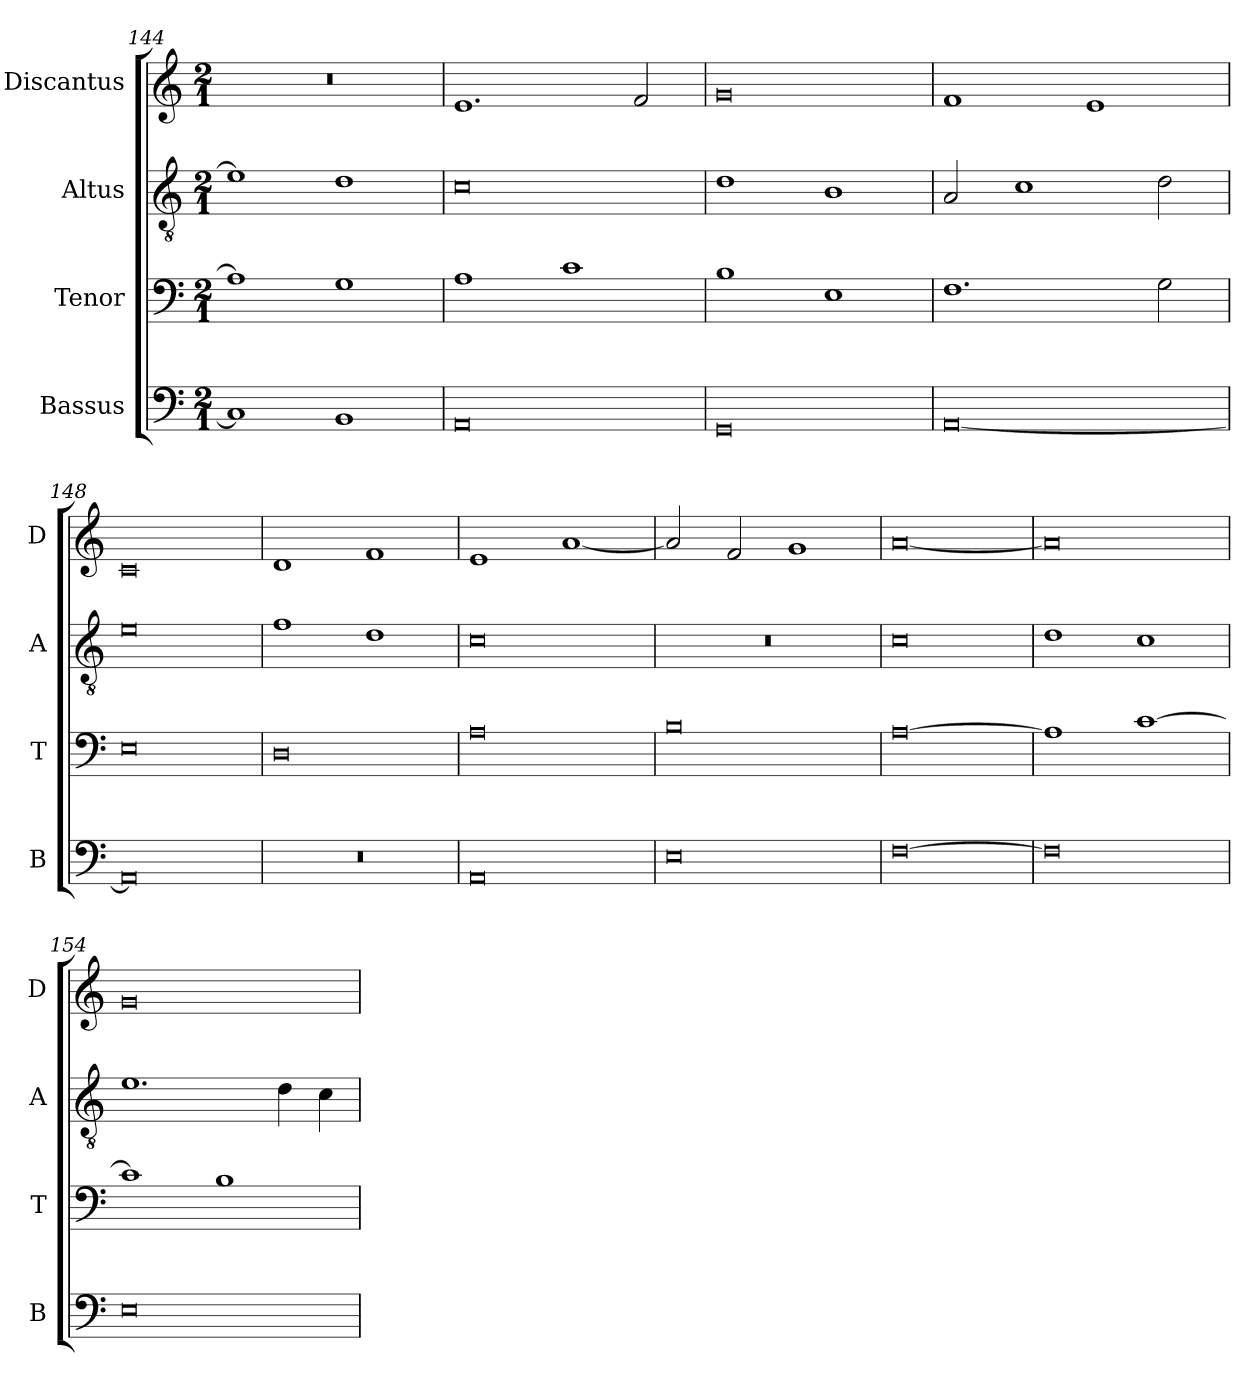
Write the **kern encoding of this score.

**kern	**kern	**kern	**kern
*part4	*part3	*part2	*part1
*staff4	*staff3	*staff2	*staff1
*I"Bassus	*I"Tenor	*I"Altus	*I"Discantus
*I'B	*I'T	*I'A	*I'D
*clefF4	*clefF4	*clefGv2	*clefG2
*k[]	*k[]	*k[]	*k[]
*M2/1	*M2/1	*M2/1	*M2/1
=144	=144	=144	=144
1C]	1A]	1e]	0r
1BB	1G	1d	.
=145	=145	=145	=145
0AA	1A	0c	1.e
.	1c	.	.
.	.	.	2f/
=146	=146	=146	=146
0GG	1B	1d	0g
.	1E	1B	.
=147	=147	=147	=147
[0AA	1.F	2A/	1f
.	.	1c	.
.	.	.	1e
.	2G\	2d\	.
=148	=148	=148	=148
0AA]	0E	0e	0c
=149	=149	=149	=149
0r	0D	1f	1d
.	.	1d	1f
=150	=150	=150	=150
0AA	0A	0c	1e
.	.	.	[1a
=151	=151	=151	=151
0E	0B	0r	2a/]
.	.	.	2f/
.	.	.	1g
=152	=152	=152	=152
[0F	[0A	0c	[0a
=153	=153	=153	=153
0F]	1A]	1d	0a]
.	[1c	1c	.
=154	=154	=154	=154
0E	1c]	1.e	0g
.	1B	.	.
.	.	4d\	.
.	.	4c\	.
=	=	=	=
*-	*-	*-	*-
